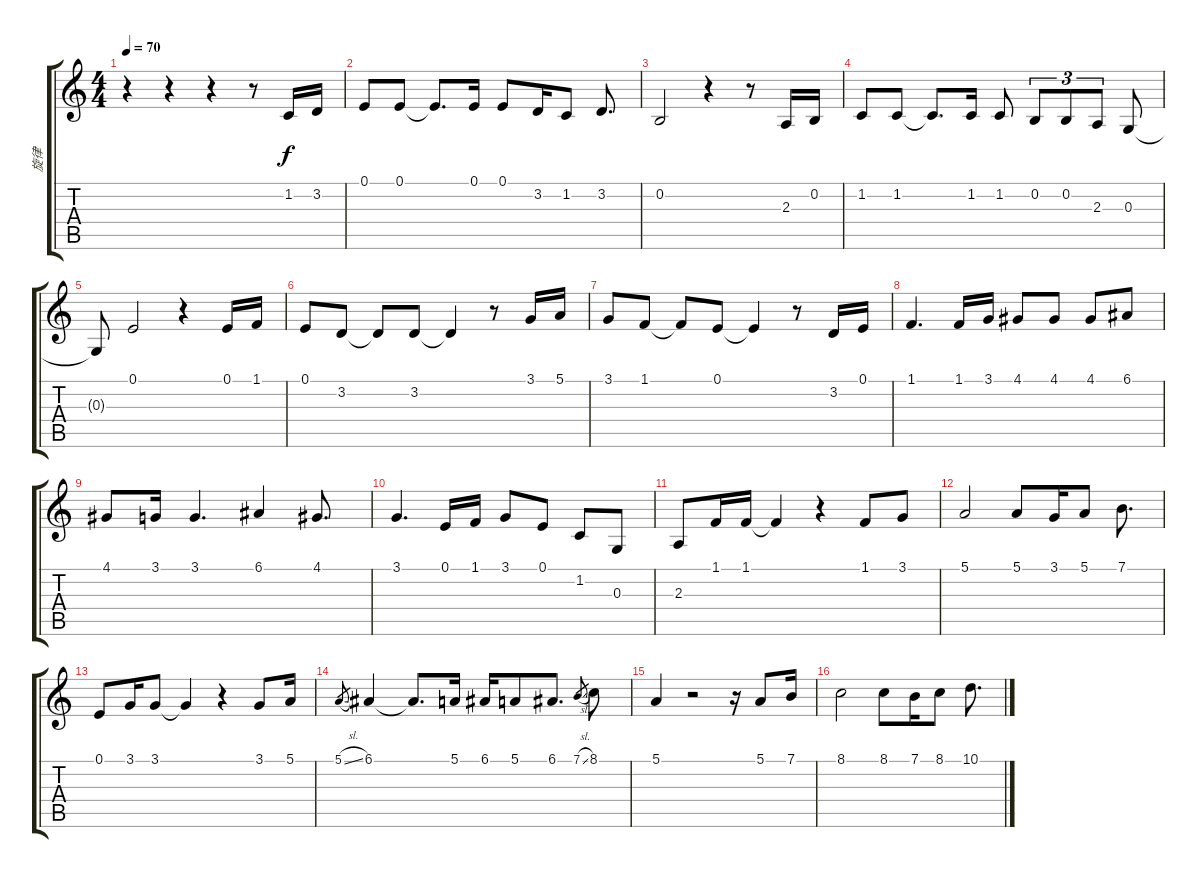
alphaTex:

\track ("旋律" "旋律") {instrument violin}
\staff {score tabs}
\tuning (E4 B3 G3 D3 A2 E2) {hide}
\ts (4 4)
\tempo 70
\clef g2
\ks c
r.4{dy f} r.4 r.4 r.8 1.2.16 3.2.16 |
0.1.8 0.1.8 0.1{t}.8{d} 0.1.16 0.1.8 3.2.16 1.2.8 3.2.8{d} |
0.2.2 r.4 r.8 2.3.16 0.2.16 |
1.2.8 1.2.8 1.2{t}.8{d} 1.2.16 1.2.8 0.2.8{tu (3 2)} 0.2.8{tu (3 2)} 2.3.8{tu (3 2)} 0.3.8 |
0.3{t}.8 0.1.2 r.4 0.1.16 1.1.16 |
0.1.8 3.2.8 3.2{t}.8 3.2.8 3.2{t}.4 r.8 3.1.16 5.1.16 |
3.1.8 1.1.8 1.1{t}.8 0.1.8 0.1{t}.4 r.8 3.2.16 0.1.16 |
1.1.4{d} 1.1.16 3.1.16 4.1.8 4.1.8 4.1.8 6.1.8 |
4.1.8 3.1.16 3.1.4{d} 6.1.4 4.1.8{d} |
3.1.4{d} 0.1.16 1.1.16 3.1.8 0.1.8 1.2.8 0.3.8 |
2.3.8 1.1.16 1.1.16 1.1{t}.4 r.4 1.1.8 3.1.8 |
5.1.2 5.1.8 3.1.16 5.1.8 7.1.8{d} |
0.1.8 3.1.16 3.1.8 3.1{t}.4 r.4 3.1.8 5.1.16 |
5.1{sl}.8{gr} 6.1.4 6.1{t}.8{d} 5.1.16 6.1.16 5.1.8 6.1.8{d} 7.1{sl}.8{gr} 8.1.8 |
5.1.4 r.2 r.16 5.1.8 7.1.16 |
8.1.2 8.1.8 7.1.16 8.1.8 10.1.8{d}
